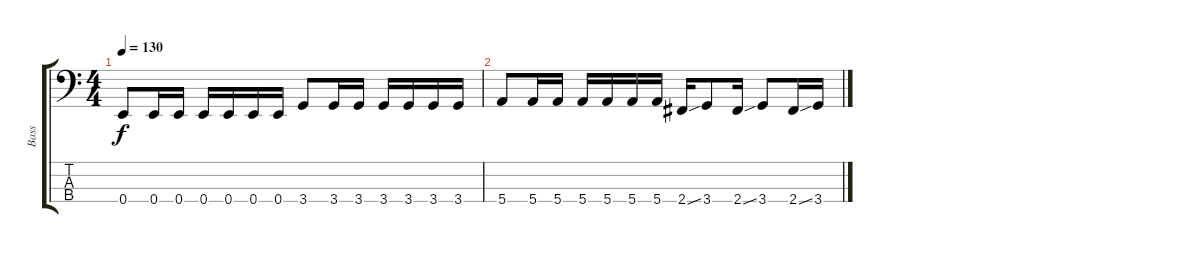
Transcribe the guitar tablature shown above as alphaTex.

\track ("Bass" "Bass") {instrument electricbassfinger}
\staff {score tabs}
\tuning (G2 D2 A1 E1) {hide}
\ts (4 4)
\tempo 130
\clef f4
\ks c
0.4.8{dy f} 0.4.16 0.4.16 0.4.16 0.4.16 0.4.16 0.4.16 3.4.8 3.4.16 3.4.16 3.4.16 3.4.16 3.4.16 3.4.16 |
5.4.8 5.4.16 5.4.16 5.4.16 5.4.16 5.4.16 5.4.16 2.4{ss}.16 3.4.8 2.4{ss}.16 3.4.8 2.4{ss}.16 3.4.16
